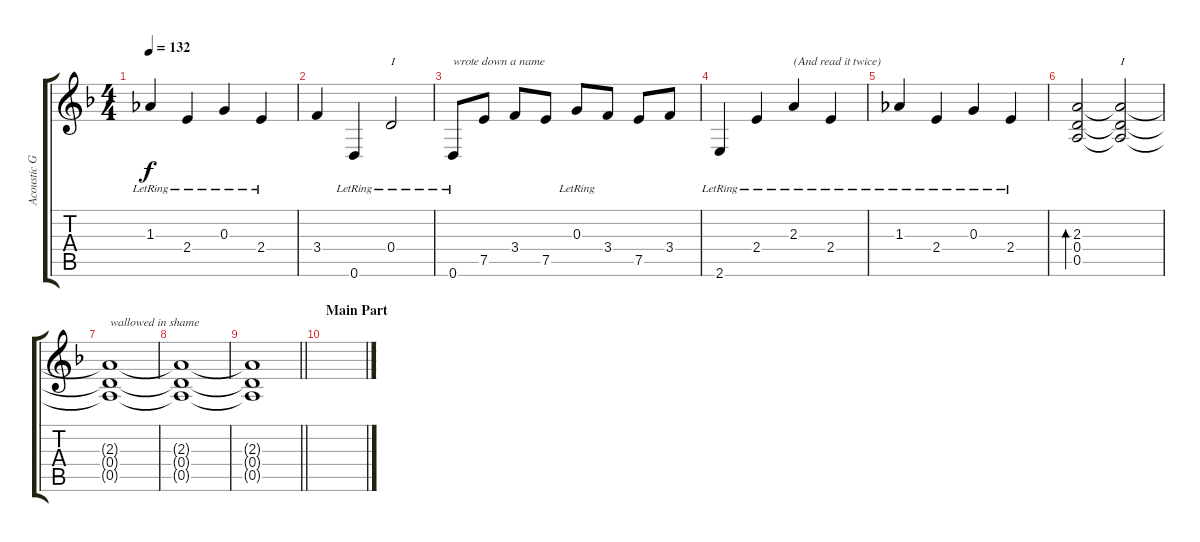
\track ("Acoustic Guitar" "Acoustic G") {instrument acousticguitarnylon}
\staff {score tabs}
\tuning (E4 B3 G3 D3 A2 D2) {hide}
\ts (4 4)
\tempo 132
\clef g2
\ks dminor
1.3{lr}.4{dy f} 2.4{lr}.4 0.3{lr}.4 2.4{lr}.4 |
3.4.4 0.6{lr}.4 0.4{lr}.2{txt "I"} |
0.6{lr}.8{txt "wrote down a name"} 7.5.8 3.4.8 7.5.8 0.3{lr}.8 3.4.8 7.5.8 3.4.8 |
2.6{lr}.4 2.4{lr}.4 2.3{lr}.4{txt "(And read it twice)"} 2.4{lr}.4 |
1.3{lr}.4 2.4{lr}.4 0.3{lr}.4 2.4{lr}.4 |
(2.3 0.4 0.5).2{bd 480} (2.3{t} 0.4{t} 0.5{t}).2{txt "I"} |
(2.3{t} 0.4{t} 0.5{t}).1{txt "wallowed in shame"} |
(2.3{t} 0.4{t} 0.5{t}).1 |
\barLineRight lightlight
(2.3{t} 0.4{t} 0.5{t}).1 |
\section ("" "Main Part")
